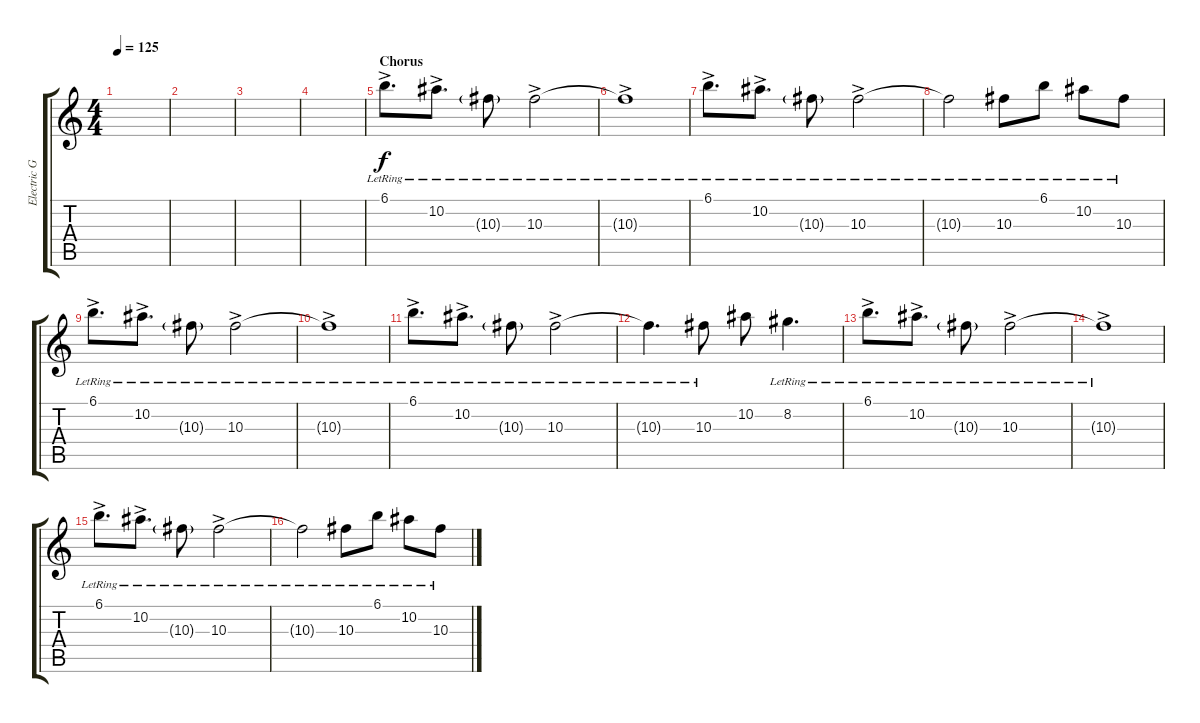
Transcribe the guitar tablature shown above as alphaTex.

\track ("Electric Guitar" "Electric G") {instrument electricguitarclean}
\staff {score tabs}
\tuning (F4 C4 Ab3 Eb3 Bb2 Eb2) {hide}
\ts (4 4)
\tempo 125
\clef g2
\ks c
|
|
|
|
\section ("" "Chorus")
6.1{ac lr}.8{d} 10.2{ac lr}.8{d} 10.3{g lr}.8 10.3{ac lr}.2 |
10.3{ac lr t}.1 |
6.1{ac lr}.8{d} 10.2{ac lr}.8{d} 10.3{g lr}.8 10.3{ac lr}.2 |
10.3{lr t}.2 10.3{lr}.8 6.1{lr}.8 10.2{lr}.8 10.3{lr}.8 |
6.1{ac lr}.8{d} 10.2{ac lr}.8{d} 10.3{g lr}.8 10.3{ac lr}.2 |
10.3{ac lr t}.1 |
6.1{ac lr}.8{d} 10.2{ac lr}.8{d} 10.3{g lr}.8 10.3{ac lr}.2 |
10.3{lr t}.4{d} 10.3{lr}.8 10.2.8 8.2{lr}.4{d} |
6.1{ac lr}.8{d} 10.2{ac lr}.8{d} 10.3{g lr}.8 10.3{ac lr}.2 |
10.3{ac lr t}.1 |
6.1{ac lr}.8{d} 10.2{ac lr}.8{d} 10.3{g lr}.8 10.3{ac lr}.2 |
10.3{lr t}.2 10.3{lr}.8 6.1{lr}.8 10.2{lr}.8 10.3{lr}.8
